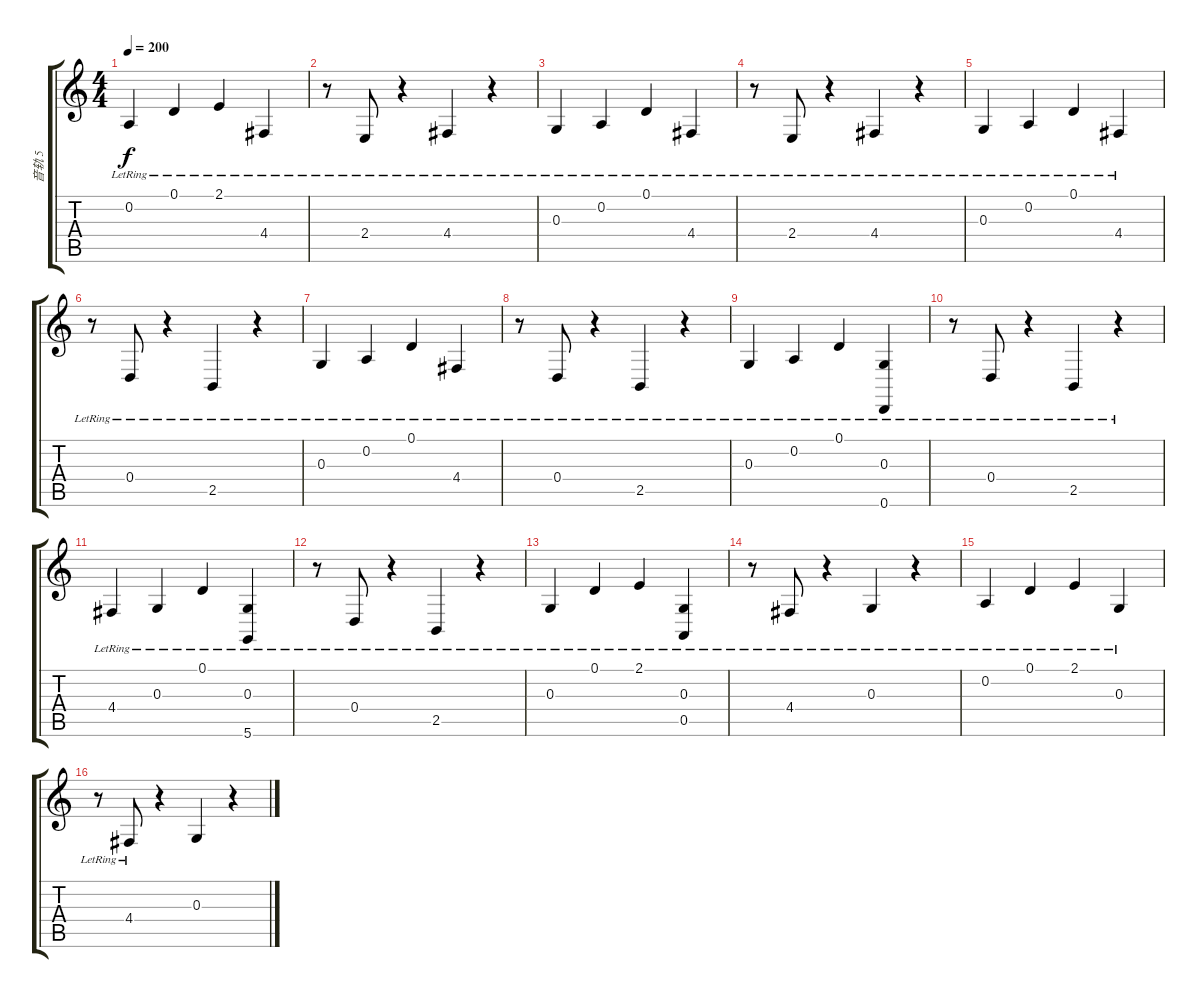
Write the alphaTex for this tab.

\track ("音轨 5" "音轨 5") {instrument agogo}
\staff {score tabs}
\tuning (D4 A3 G3 D3 A2 D2) {hide}
\ts (4 4)
\tempo 200
\clef g2
\ks c
0.2{lr}.4{dy f} 0.1{lr}.4 2.1{lr}.4 4.4{lr}.4 |
r.8 2.4{lr}.8 r.4 4.4{lr}.4 r.4 |
0.3{lr}.4 0.2{lr}.4 0.1{lr}.4 4.4{lr}.4 |
r.8 2.4{lr}.8 r.4 4.4{lr}.4 r.4 |
0.3{lr}.4 0.2{lr}.4 0.1{lr}.4 4.4{lr}.4 |
r.8 0.4{lr}.8 r.4 2.5{lr}.4 r.4 |
0.3{lr}.4 0.2{lr}.4 0.1{lr}.4 4.4{lr}.4 |
r.8 0.4{lr}.8 r.4 2.5{lr}.4 r.4 |
0.3{lr}.4 0.2{lr}.4 0.1{lr}.4 (0.3{lr} 0.6).4 |
r.8 0.4{lr}.8 r.4 2.5{lr}.4 r.4 |
4.4{lr}.4 0.3{lr}.4 0.1{lr}.4 (0.3{lr} 5.6).4 |
r.8 0.4{lr}.8 r.4 2.5{lr}.4 r.4 |
0.3{lr}.4 0.1{lr}.4 2.1{lr}.4 (0.3{lr} 0.5{lr}).4 |
r.8 4.4{lr}.8 r.4 0.3{lr}.4 r.4 |
0.2{lr}.4 0.1{lr}.4 2.1{lr}.4 0.3{lr}.4 |
r.8 4.4{lr}.8 r.4 0.3.4 r.4
